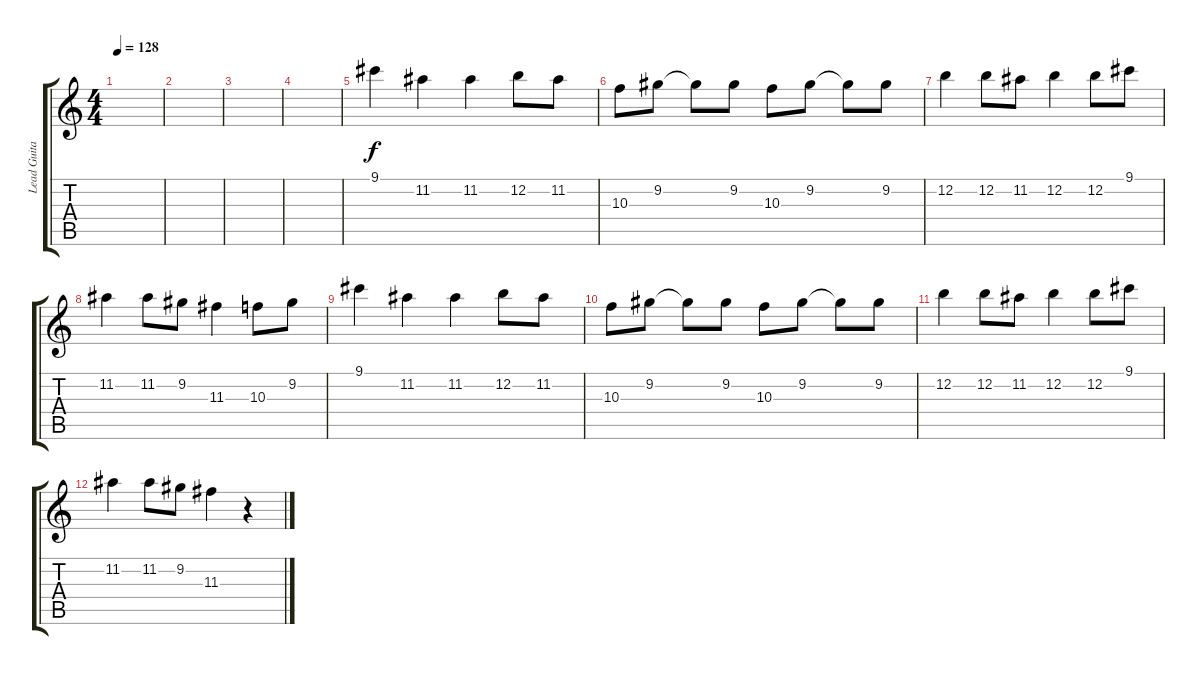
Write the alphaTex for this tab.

\track ("Lead Guitar" "Lead Guita") {instrument overdrivenguitar}
\staff {score tabs}
\tuning (E4 B3 G3 D3 A2 E2) {hide}
\ts (4 4)
\tempo 128
\clef g2
\ks c
|
|
|
|
9.1.4 11.2.4 11.2.4 12.2.8 11.2.8 |
10.3.8 9.2.8 9.2{t}.8 9.2.8 10.3.8 9.2.8 9.2{t}.8 9.2.8 |
12.2.4 12.2.8 11.2.8 12.2.4 12.2.8 9.1.8 |
11.2.4 11.2.8 9.2.8 11.3.4 10.3.8 9.2.8 |
9.1.4 11.2.4 11.2.4 12.2.8 11.2.8 |
10.3.8 9.2.8 9.2{t}.8 9.2.8 10.3.8 9.2.8 9.2{t}.8 9.2.8 |
12.2.4 12.2.8 11.2.8 12.2.4 12.2.8 9.1.8 |
11.2.4 11.2.8 9.2.8 11.3.4 r.4
